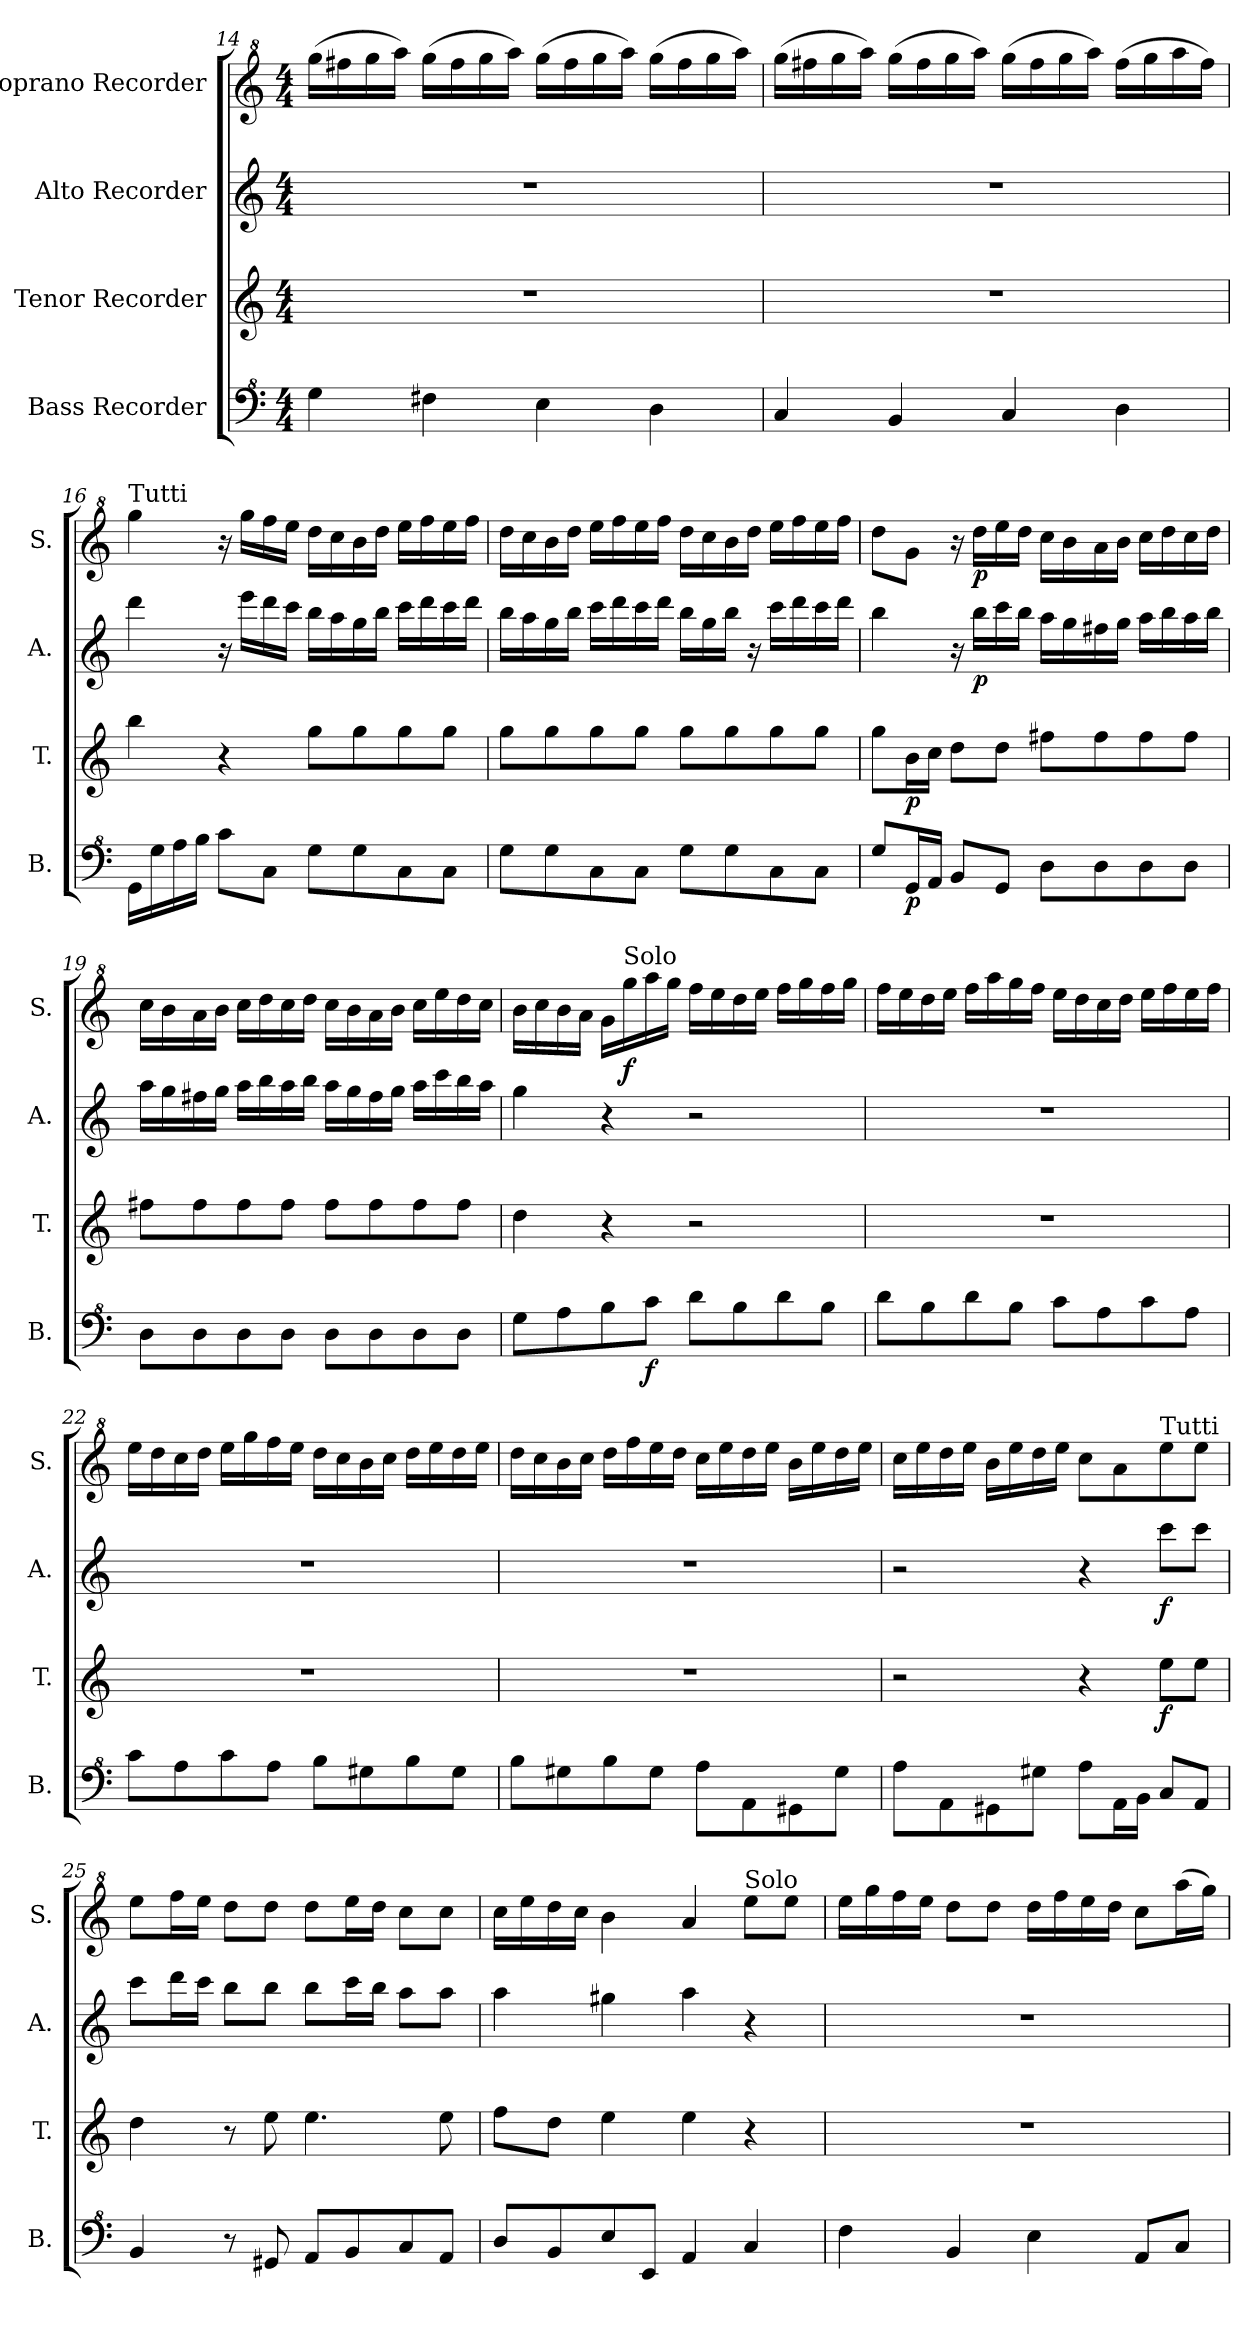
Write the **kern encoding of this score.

**kern	**dynam	**kern	**dynam	**kern	**dynam	**kern	**dynam
*part4	*part4	*part3	*part3	*part2	*part2	*part1	*part1
*staff4	*staff4	*staff3	*staff3	*staff2	*staff2	*staff1	*staff1
*I"Bass Recorder	*	*I"Tenor Recorder	*	*I"Alto Recorder	*	*I"Soprano Recorder	*
*I'B.	*	*I'T.	*	*I'A.	*	*I'S.	*
*clefF^4	*	*clefG2	*	*clefG2	*	*clefG^2	*
*k[]	*	*k[]	*	*k[]	*	*k[]	*
*M4/4	*	*M4/4	*	*M4/4	*	*M4/4	*
=14	=14	=14	=14	=14	=14	=14	=14
4g\	.	1r	.	1r	.	(16ggg\LL	.
.	.	.	.	.	.	16fff#X\	.
.	.	.	.	.	.	16ggg\	.
.	.	.	.	.	.	16aaa\JJ)	.
4f#X\	.	.	.	.	.	(16ggg\LL	.
.	.	.	.	.	.	16fff#\	.
.	.	.	.	.	.	16ggg\	.
.	.	.	.	.	.	16aaa\JJ)	.
4e\	.	.	.	.	.	(16ggg\LL	.
.	.	.	.	.	.	16fff#\	.
.	.	.	.	.	.	16ggg\	.
.	.	.	.	.	.	16aaa\JJ)	.
4d\	.	.	.	.	.	(16ggg\LL	.
.	.	.	.	.	.	16fff#\	.
.	.	.	.	.	.	16ggg\	.
.	.	.	.	.	.	16aaa\JJ)	.
=15	=15	=15	=15	=15	=15	=15	=15
4c/	.	1r	.	1r	.	(16ggg\LL	.
.	.	.	.	.	.	16fff#X\	.
.	.	.	.	.	.	16ggg\	.
.	.	.	.	.	.	16aaa\JJ)	.
4B/	.	.	.	.	.	(16ggg\LL	.
.	.	.	.	.	.	16fff#\	.
.	.	.	.	.	.	16ggg\	.
.	.	.	.	.	.	16aaa\JJ)	.
4c/	.	.	.	.	.	(16ggg\LL	.
.	.	.	.	.	.	16fff#\	.
.	.	.	.	.	.	16ggg\	.
.	.	.	.	.	.	16aaa\JJ)	.
4d\	.	.	.	.	.	(16fff#\LL	.
.	.	.	.	.	.	16ggg\	.
.	.	.	.	.	.	16aaa\	.
.	.	.	.	.	.	16fff#\JJ)	.
=16	=16	=16	=16	=16	=16	=16	=16
!	!	!	!	!	!	!LO:TX:a:t=Tutti	!
16G\LL	.	4bb\	.	4ddd\	.	4ggg\	.
16g\	.	.	.	.	.	.	.
16a\	.	.	.	.	.	.	.
16b\JJ	.	.	.	.	.	.	.
8cc\L	.	4r	.	16r	.	16r	.
.	.	.	.	16eee\LL	.	16ggg\LL	.
8c\J	.	.	.	16ddd\	.	16fff\	.
.	.	.	.	16ccc\JJ	.	16eee\JJ	.
8g\L	.	8gg\L	.	16bb\LL	.	16ddd\LL	.
.	.	.	.	16aa\	.	16ccc\	.
8g\	.	8gg\	.	16gg\	.	16bb\	.
.	.	.	.	16bb\JJ	.	16ddd\JJ	.
8c\	.	8gg\	.	16ccc\LL	.	16eee\LL	.
.	.	.	.	16ddd\	.	16fff\	.
8c\J	.	8gg\J	.	16ccc\	.	16eee\	.
.	.	.	.	16ddd\JJ	.	16fff\JJ	.
!!LO:LB:g=z
=17	=17	=17	=17	=17	=17	=17	=17
8g\L	.	8gg\L	.	16bb\LL	.	16ddd\LL	.
.	.	.	.	16aa\	.	16ccc\	.
8g\	.	8gg\	.	16gg\	.	16bb\	.
.	.	.	.	16bb\JJ	.	16ddd\JJ	.
8c\	.	8gg\	.	16ccc\LL	.	16eee\LL	.
.	.	.	.	16ddd\	.	16fff\	.
8c\J	.	8gg\J	.	16ccc\	.	16eee\	.
.	.	.	.	16ddd\JJ	.	16fff\JJ	.
8g\L	.	8gg\L	.	16bb\LL	.	16ddd\LL	.
.	.	.	.	16gg\	.	16ccc\	.
8g\	.	8gg\	.	16bb\JJ	.	16bb\	.
.	.	.	.	16r	.	16ddd\JJ	.
8c\	.	8gg\	.	16ccc\LL	.	16eee\LL	.
.	.	.	.	16ddd\	.	16fff\	.
8c\J	.	8gg\J	.	16ccc\	.	16eee\	.
.	.	.	.	16ddd\JJ	.	16fff\JJ	.
=18	=18	=18	=18	=18	=18	=18	=18
8g/L	.	8gg\L	.	4bb\	.	8ddd\L	.
!	!LO:DY:b	!	!LO:DY:b	!	!	!	!
16G/L	p	16b\L	p	.	.	8gg\J	.
16A/JJ	.	16cc\JJ	.	.	.	.	.
8B/L	.	8dd\L	.	16r	.	16r	.
!	!	!	!	!	!LO:DY:b	!	!LO:DY:b
.	.	.	.	16bb\LL	p	16ddd\LL	p
8G/J	.	8dd\J	.	16ccc\	.	16eee\	.
.	.	.	.	16bb\JJ	.	16ddd\JJ	.
8d\L	.	8ff#X\L	.	16aa\LL	.	16ccc\LL	.
.	.	.	.	16gg\	.	16bb\	.
8d\	.	8ff#\	.	16ff#X\	.	16aa\	.
.	.	.	.	16gg\JJ	.	16bb\JJ	.
8d\	.	8ff#\	.	16aa\LL	.	16ccc\LL	.
.	.	.	.	16bb\	.	16ddd\	.
8d\J	.	8ff#\J	.	16aa\	.	16ccc\	.
.	.	.	.	16bb\JJ	.	16ddd\JJ	.
=19	=19	=19	=19	=19	=19	=19	=19
8d\L	.	8ff#X\L	.	16aa\LL	.	16ccc\LL	.
.	.	.	.	16gg\	.	16bb\	.
8d\	.	8ff#\	.	16ff#X\	.	16aa\	.
.	.	.	.	16gg\JJ	.	16bb\JJ	.
8d\	.	8ff#\	.	16aa\LL	.	16ccc\LL	.
.	.	.	.	16bb\	.	16ddd\	.
8d\J	.	8ff#\J	.	16aa\	.	16ccc\	.
.	.	.	.	16bb\JJ	.	16ddd\JJ	.
8d\L	.	8ff#\L	.	16aa\LL	.	16ccc\LL	.
.	.	.	.	16gg\	.	16bb\	.
8d\	.	8ff#\	.	16ff#\	.	16aa\	.
.	.	.	.	16gg\JJ	.	16bb\JJ	.
8d\	.	8ff#\	.	16aa\LL	.	16ccc\LL	.
.	.	.	.	16ccc\	.	16eee\	.
8d\J	.	8ff#\J	.	16bb\	.	16ddd\	.
.	.	.	.	16aa\JJ	.	16ccc\JJ	.
=20	=20	=20	=20	=20	=20	=20	=20
8g\L	.	4dd\	.	4gg\	.	16bb\LL	.
.	.	.	.	.	.	16ccc\	.
8a\	.	.	.	.	.	16bb\	.
.	.	.	.	.	.	16aa\JJ	.
8b\	.	4r	.	4r	.	16gg\LL	.
!	!	!	!	!	!	!LO:TX:a:t=Solo	!
!	!	!	!	!	!	!	!LO:DY:b
.	.	.	.	.	.	16ggg\	f
!	!LO:DY:b	!	!	!	!	!	!
8cc\J	f	.	.	.	.	16aaa\	.
.	.	.	.	.	.	16ggg\JJ	.
8dd\L	.	2r	.	2r	.	16fff\LL	.
.	.	.	.	.	.	16eee\	.
8b\	.	.	.	.	.	16ddd\	.
.	.	.	.	.	.	16eee\JJ	.
8dd\	.	.	.	.	.	16fff\LL	.
.	.	.	.	.	.	16ggg\	.
8b\J	.	.	.	.	.	16fff\	.
.	.	.	.	.	.	16ggg\JJ	.
!!LO:PB:g=z
=21	=21	=21	=21	=21	=21	=21	=21
8dd\L	.	1r	.	1r	.	16fff\LL	.
.	.	.	.	.	.	16eee\	.
8b\	.	.	.	.	.	16ddd\	.
.	.	.	.	.	.	16eee\JJ	.
8dd\	.	.	.	.	.	16fff\LL	.
.	.	.	.	.	.	16aaa\	.
8b\J	.	.	.	.	.	16ggg\	.
.	.	.	.	.	.	16fff\JJ	.
8cc\L	.	.	.	.	.	16eee\LL	.
.	.	.	.	.	.	16ddd\	.
8a\	.	.	.	.	.	16ccc\	.
.	.	.	.	.	.	16ddd\JJ	.
8cc\	.	.	.	.	.	16eee\LL	.
.	.	.	.	.	.	16fff\	.
8a\J	.	.	.	.	.	16eee\	.
.	.	.	.	.	.	16fff\JJ	.
=22	=22	=22	=22	=22	=22	=22	=22
8cc\L	.	1r	.	1r	.	16eee\LL	.
.	.	.	.	.	.	16ddd\	.
8a\	.	.	.	.	.	16ccc\	.
.	.	.	.	.	.	16ddd\JJ	.
8cc\	.	.	.	.	.	16eee\LL	.
.	.	.	.	.	.	16ggg\	.
8a\J	.	.	.	.	.	16fff\	.
.	.	.	.	.	.	16eee\JJ	.
8b\L	.	.	.	.	.	16ddd\LL	.
.	.	.	.	.	.	16ccc\	.
8g#X\	.	.	.	.	.	16bb\	.
.	.	.	.	.	.	16ccc\JJ	.
8b\	.	.	.	.	.	16ddd\LL	.
.	.	.	.	.	.	16eee\	.
8g#\J	.	.	.	.	.	16ddd\	.
.	.	.	.	.	.	16eee\JJ	.
=23	=23	=23	=23	=23	=23	=23	=23
8b\L	.	1r	.	1r	.	16ddd\LL	.
.	.	.	.	.	.	16ccc\	.
8g#X\	.	.	.	.	.	16bb\	.
.	.	.	.	.	.	16ccc\JJ	.
8b\	.	.	.	.	.	16ddd\LL	.
.	.	.	.	.	.	16fff\	.
8g#\J	.	.	.	.	.	16eee\	.
.	.	.	.	.	.	16ddd\JJ	.
8a\L	.	.	.	.	.	16ccc\LL	.
.	.	.	.	.	.	16eee\	.
8A\	.	.	.	.	.	16ddd\	.
.	.	.	.	.	.	16eee\JJ	.
8G#X\	.	.	.	.	.	16bb\LL	.
.	.	.	.	.	.	16eee\	.
8g#\J	.	.	.	.	.	16ddd\	.
.	.	.	.	.	.	16eee\JJ	.
=24	=24	=24	=24	=24	=24	=24	=24
8a\L	.	2r	.	2r	.	16ccc\LL	.
.	.	.	.	.	.	16eee\	.
8A\	.	.	.	.	.	16ddd\	.
.	.	.	.	.	.	16eee\JJ	.
8G#X\	.	.	.	.	.	16bb\LL	.
.	.	.	.	.	.	16eee\	.
8g#X\J	.	.	.	.	.	16ddd\	.
.	.	.	.	.	.	16eee\JJ	.
8a\L	.	4r	.	4r	.	8ccc\L	.
16A\L	.	.	.	.	.	8aa\	.
16B\JJ	.	.	.	.	.	.	.
!	!	!	!	!	!	!LO:TX:a:t=Tutti	!
!	!	!	!LO:DY:b	!	!LO:DY:b	!	!
8c/L	.	8ee\L	f	8ccc\L	f	8eee\	.
8A/J	.	8ee\J	.	8ccc\J	.	8eee\J	.
=25	=25	=25	=25	=25	=25	=25	=25
4B/	.	4dd\	.	8ccc\L	.	8eee\L	.
.	.	.	.	16ddd\L	.	16fff\L	.
.	.	.	.	16ccc\JJ	.	16eee\JJ	.
8r	.	8r	.	8bb\L	.	8ddd\L	.
8G#X/	.	8ee\	.	8bb\J	.	8ddd\J	.
8A/L	.	4.ee\	.	8bb\L	.	8ddd\L	.
8B/	.	.	.	16ccc\L	.	16eee\L	.
.	.	.	.	16bb\JJ	.	16ddd\JJ	.
8c/	.	.	.	8aa\L	.	8ccc\L	.
8A/J	.	8ee\	.	8aa\J	.	8ccc\J	.
!!LO:LB:g=z
=26	=26	=26	=26	=26	=26	=26	=26
8d/L	.	8ff\L	.	4aa\	.	16ccc\LL	.
.	.	.	.	.	.	16eee\	.
8B/	.	8dd\J	.	.	.	16ddd\	.
.	.	.	.	.	.	16ccc\JJ	.
8e/	.	4ee\	.	4gg#X\	.	4bb\	.
8E/J	.	.	.	.	.	.	.
4A/	.	4ee\	.	4aa\	.	4aa/	.
!	!	!	!	!	!	!LO:TX:a:t=Solo	!
4c/	.	4r	.	4r	.	8eee\L	.
.	.	.	.	.	.	8eee\J	.
=27	=27	=27	=27	=27	=27	=27	=27
4f\	.	1r	.	1r	.	16eee\LL	.
.	.	.	.	.	.	16ggg\	.
.	.	.	.	.	.	16fff\	.
.	.	.	.	.	.	16eee\JJ	.
4B/	.	.	.	.	.	8ddd\L	.
.	.	.	.	.	.	8ddd\J	.
4e\	.	.	.	.	.	16ddd\LL	.
.	.	.	.	.	.	16fff\	.
.	.	.	.	.	.	16eee\	.
.	.	.	.	.	.	16ddd\JJ	.
8A/L	.	.	.	.	.	8ccc\L	.
8c/J	.	.	.	.	.	(16aaa\L	.
.	.	.	.	.	.	16ggg\JJ)	.
=	=	=	=	=	=	=	=
*-	*-	*-	*-	*-	*-	*-	*-
